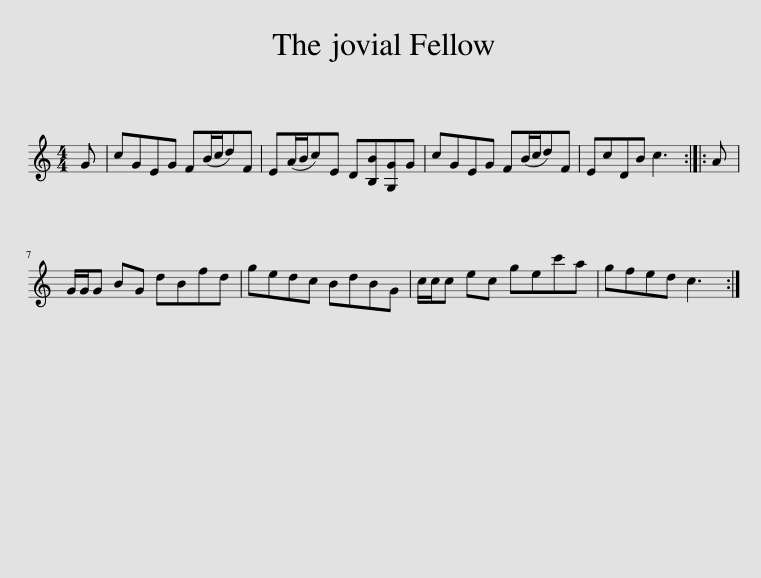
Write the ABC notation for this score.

X:1
L:1/8
M:4/4
I:linebreak $
K:C
V:1 treble
V:1
 G | cGEG F(B/c/d)F | E(A/B/c)E D[B,B][G,G]G | cGEG F(B/c/d)F | EcDB c3 :: %5
 A |$ G/G/G BG dBfd | gedc BdBG | c/c/c ec gec'a | gfed c3 :| %10
